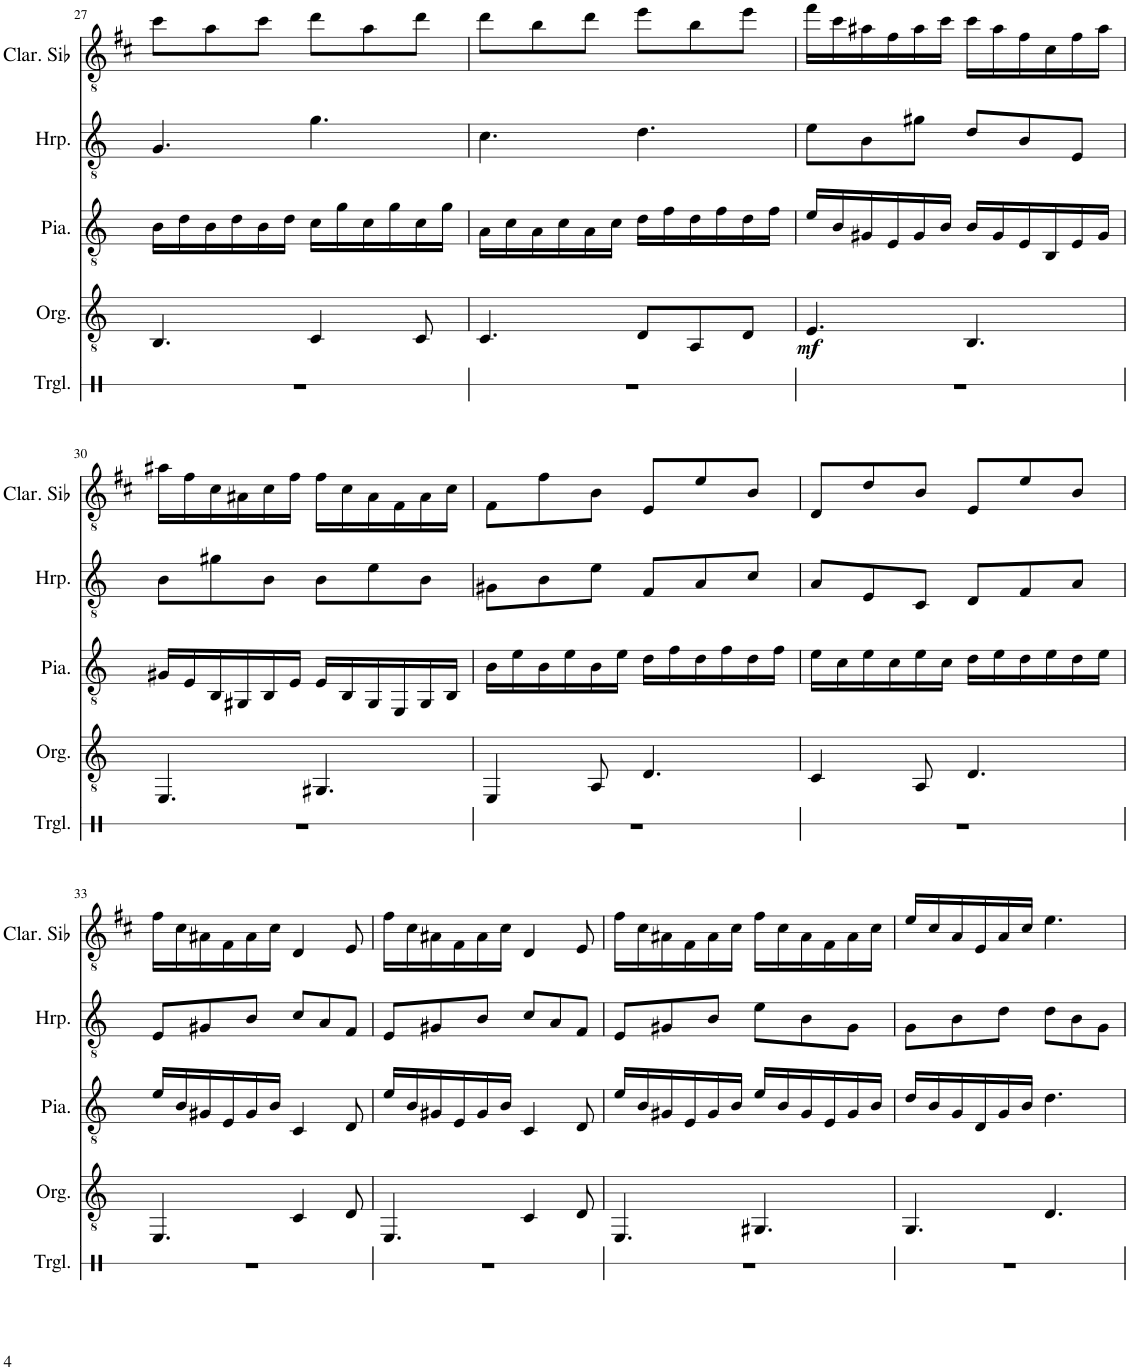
**kern	**kern	**dynam	**kern	**kern	**kern
*part5	*part4	*part4	*part3	*part2	*part1
*staff5	*staff4	*staff4	*staff3	*staff2	*staff1
*I"Triangle	*I"Orgue à tuyaux	*	*I"Piano	*I"Harpe	*I"Clarinette en Sib
*I'Trgl.	*I'Org.	*	*I'Pia.	*I'Hrp.	*I'Clar. Sib
!!LO:PB:g=z
*clefX	*clefGv2	*	*clefGv2	*clefGv2	*clefGv2
*	*	*	*	*	*Trd1c2
*k[]	*k[]	*	*k[]	*k[]	*k[f#c#]
*M6/8	*M6/8	*	*M6/8	*M6/8	*M6/8
=27	=27	=27	=27	=27	=27
2.r	4.BB/	.	16B\LL	4.G/	8cc#\L
.	.	.	16d\	.	.
.	.	.	16B\	.	8a\
.	.	.	16d\	.	.
.	.	.	16B\	.	8cc#\J
.	.	.	16d\JJ	.	.
.	4C/	.	16c\LL	4.g\	8dd\L
.	.	.	16g\	.	.
.	.	.	16c\	.	8a\
.	.	.	16g\	.	.
.	8C/	.	16c\	.	8dd\J
.	.	.	16g\JJ	.	.
=28	=28	=28	=28	=28	=28
2.r	4.C/	.	16A\LL	4.c\	8dd\L
.	.	.	16c\	.	.
.	.	.	16A\	.	8b\
.	.	.	16c\	.	.
.	.	.	16A\	.	8dd\J
.	.	.	16c\JJ	.	.
.	8D/L	.	16d\LL	4.d\	8ee\L
.	.	.	16f\	.	.
.	8AA/	.	16d\	.	8b\
.	.	.	16f\	.	.
.	8D/J	.	16d\	.	8ee\J
.	.	.	16f\JJ	.	.
=29	=29	=29	=29	=29	=29
!	!	!LO:DY:b	!	!	!
2.r	4.E/	mf	16e/LL	8e\L	16ff#\LL
.	.	.	16B/	.	16cc#\
.	.	.	16G#X/	8B\	16a#X\
.	.	.	16E/	.	16f#\
.	.	.	16G#/	8g#X\J	16a#\
.	.	.	16B/JJ	.	16cc#\JJ
.	4.BB/	.	16B/LL	8d/L	16cc#\LL
.	.	.	16G#/	.	16a#\
.	.	.	16E/	8B/	16f#\
.	.	.	16BB/	.	16c#\
.	.	.	16E/	8E/J	16f#\
.	.	.	16G#/JJ	.	16a#\JJ
!!LO:LB:g=z
=30	=30	=30	=30	=30	=30
2.r	4.EE/	.	16G#X/LL	8B\L	16a#X\LL
.	.	.	16E/	.	16f#\
.	.	.	16BB/	8g#X\	16c#\
.	.	.	16GG#X/	.	16A#X\
.	.	.	16BB/	8B\J	16c#\
.	.	.	16E/JJ	.	16f#\JJ
.	4.GG#X/	.	16E/LL	8B\L	16f#\LL
.	.	.	16BB/	.	16c#\
.	.	.	16GG#/	8e\	16A#\
.	.	.	16EE/	.	16F#\
.	.	.	16GG#/	8B\J	16A#\
.	.	.	16BB/JJ	.	16c#\JJ
=31	=31	=31	=31	=31	=31
2.r	4EE/	.	16B\LL	8G#X\L	8F#\L
.	.	.	16e\	.	.
.	.	.	16B\	8B\	8f#\
.	.	.	16e\	.	.
.	8AA/	.	16B\	8e\J	8B\J
.	.	.	16e\JJ	.	.
.	4.D/	.	16d\LL	8F/L	8E/L
.	.	.	16f\	.	.
.	.	.	16d\	8A/	8e/
.	.	.	16f\	.	.
.	.	.	16d\	8c/J	8B/J
.	.	.	16f\JJ	.	.
=32	=32	=32	=32	=32	=32
2.r	4C/	.	16e\LL	8A/L	8D/L
.	.	.	16c\	.	.
.	.	.	16e\	8E/	8d/
.	.	.	16c\	.	.
.	8AA/	.	16e\	8C/J	8B/J
.	.	.	16c\JJ	.	.
.	4.D/	.	16d\LL	8D/L	8E/L
.	.	.	16e\	.	.
.	.	.	16d\	8F/	8e/
.	.	.	16e\	.	.
.	.	.	16d\	8A/J	8B/J
.	.	.	16e\JJ	.	.
!!LO:LB:g=z
=33	=33	=33	=33	=33	=33
2.r	4.EE/	.	16e/LL	8E/L	16f#\LL
.	.	.	16B/	.	16c#\
.	.	.	16G#X/	8G#X/	16A#X\
.	.	.	16E/	.	16F#\
.	.	.	16G#/	8B/J	16A#\
.	.	.	16B/JJ	.	16c#\JJ
.	4C/	.	4C/	8c/L	4D/
.	.	.	.	8A/	.
.	8D/	.	8D/	8F/J	8E/
=34	=34	=34	=34	=34	=34
2.r	4.EE/	.	16e/LL	8E/L	16f#\LL
.	.	.	16B/	.	16c#\
.	.	.	16G#X/	8G#X/	16A#X\
.	.	.	16E/	.	16F#\
.	.	.	16G#/	8B/J	16A#\
.	.	.	16B/JJ	.	16c#\JJ
.	4C/	.	4C/	8c/L	4D/
.	.	.	.	8A/	.
.	8D/	.	8D/	8F/J	8E/
=35	=35	=35	=35	=35	=35
2.r	4.EE/	.	16e/LL	8E/L	16f#\LL
.	.	.	16B/	.	16c#\
.	.	.	16G#X/	8G#X/	16A#X\
.	.	.	16E/	.	16F#\
.	.	.	16G#/	8B/J	16A#\
.	.	.	16B/JJ	.	16c#\JJ
.	4.GG#X/	.	16e/LL	8e\L	16f#\LL
.	.	.	16B/	.	16c#\
.	.	.	16G#/	8B\	16A#\
.	.	.	16E/	.	16F#\
.	.	.	16G#/	8G#\J	16A#\
.	.	.	16B/JJ	.	16c#\JJ
=36	=36	=36	=36	=36	=36
2.r	4.GG/	.	16d/LL	8G\L	16e/LL
.	.	.	16B/	.	16c#/
.	.	.	16G/	8B\	16A/
.	.	.	16D/	.	16E/
.	.	.	16G/	8d\J	16A/
.	.	.	16B/JJ	.	16c#/JJ
.	4.D/	.	4.d\	8d\L	4.e\
.	.	.	.	8B\	.
.	.	.	.	8G\J	.
=	=	=	=	=	=
*-	*-	*-	*-	*-	*-
